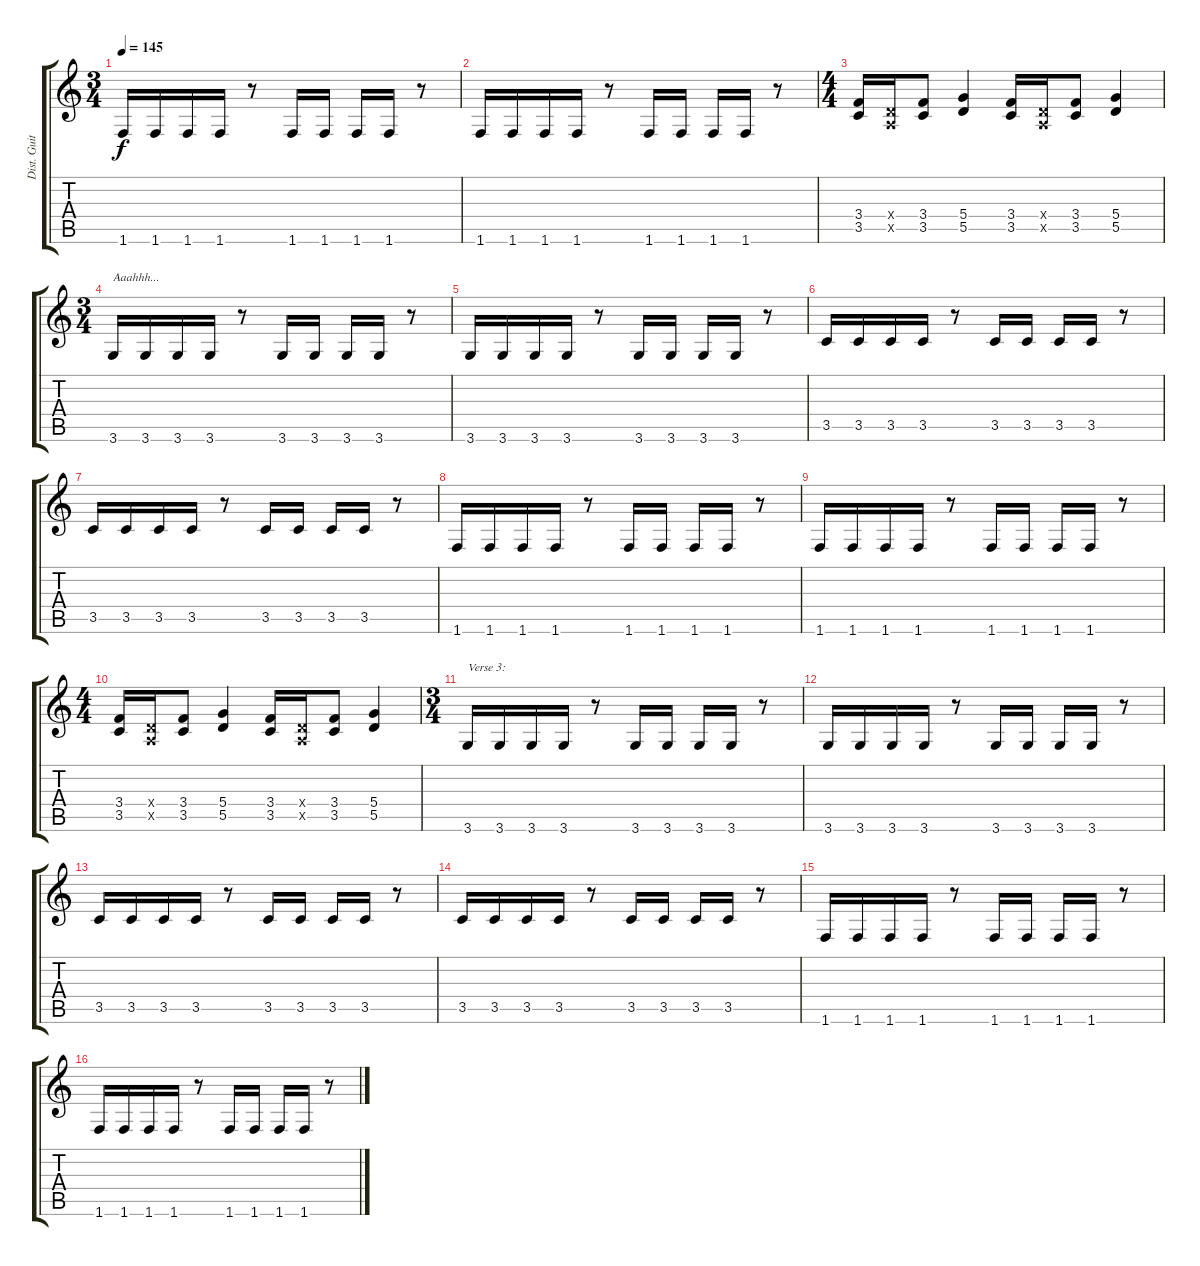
\track ("Dist. Guitar 2" "Dist. Guit") {instrument distortionguitar}
\staff {score tabs}
\tuning (E4 B3 G3 D3 A2 E2) {hide}
\ts (3 4)
\tempo 145
\clef g2
\ks c
1.6.16{dy f} 1.6.16 1.6.16 1.6.16 r.8 1.6.16 1.6.16 1.6.16 1.6.16 r.8 |
1.6.16 1.6.16 1.6.16 1.6.16 r.8 1.6.16 1.6.16 1.6.16 1.6.16 r.8 |
\ts (4 4)
(3.4 3.5).16 (0.4{x} 0.5{x}).16 (3.4 3.5).8 (5.4 5.5).4 (3.4 3.5).16 (0.4{x} 0.5{x}).16 (3.4 3.5).8 (5.4 5.5).4 |
\ts (3 4)
3.6.16{txt "Aaahhh..."} 3.6.16 3.6.16 3.6.16 r.8 3.6.16 3.6.16 3.6.16 3.6.16 r.8 |
3.6.16 3.6.16 3.6.16 3.6.16 r.8 3.6.16 3.6.16 3.6.16 3.6.16 r.8 |
3.5.16 3.5.16 3.5.16 3.5.16 r.8 3.5.16 3.5.16 3.5.16 3.5.16 r.8 |
3.5.16 3.5.16 3.5.16 3.5.16 r.8 3.5.16 3.5.16 3.5.16 3.5.16 r.8 |
1.6.16 1.6.16 1.6.16 1.6.16 r.8 1.6.16 1.6.16 1.6.16 1.6.16 r.8 |
1.6.16 1.6.16 1.6.16 1.6.16 r.8 1.6.16 1.6.16 1.6.16 1.6.16 r.8 |
\ts (4 4)
(3.4 3.5).16 (0.4{x} 0.5{x}).16 (3.4 3.5).8 (5.4 5.5).4 (3.4 3.5).16 (0.4{x} 0.5{x}).16 (3.4 3.5).8 (5.4 5.5).4 |
\ts (3 4)
3.6.16{txt "Verse 3:"} 3.6.16 3.6.16 3.6.16 r.8 3.6.16 3.6.16 3.6.16 3.6.16 r.8 |
3.6.16 3.6.16 3.6.16 3.6.16 r.8 3.6.16 3.6.16 3.6.16 3.6.16 r.8 |
3.5.16 3.5.16 3.5.16 3.5.16 r.8 3.5.16 3.5.16 3.5.16 3.5.16 r.8 |
3.5.16 3.5.16 3.5.16 3.5.16 r.8 3.5.16 3.5.16 3.5.16 3.5.16 r.8 |
1.6.16 1.6.16 1.6.16 1.6.16 r.8 1.6.16 1.6.16 1.6.16 1.6.16 r.8 |
1.6.16 1.6.16 1.6.16 1.6.16 r.8 1.6.16 1.6.16 1.6.16 1.6.16 r.8
